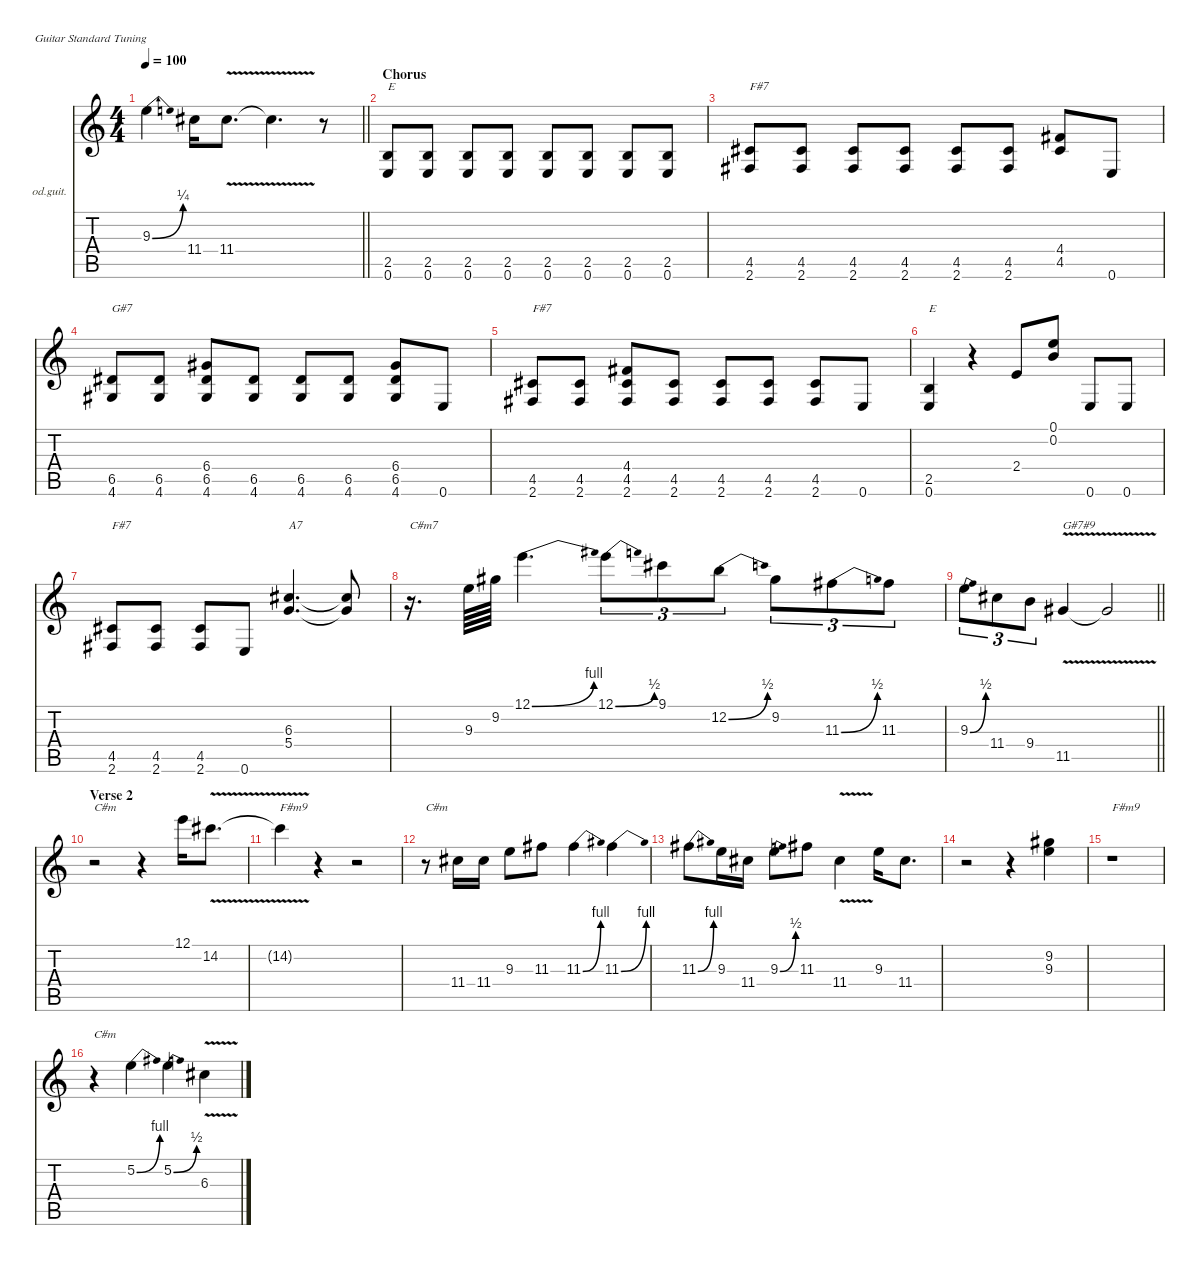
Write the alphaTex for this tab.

\defaultSystemsLayout 4
\hideDynamics
\bracketExtendMode nobrackets
\firstSystemTrackNameOrientation horizontal
\otherSystemsTrackNameOrientation horizontal
\track ("Lead" "od.guit.") {instrument overdrivenguitar}
\staff {score tabs}
\tuning (E4 B3 G3 D3 A2 E2)
\ts (4 4)
\tempo 100
\clef g2
\barLineRight lightlight
\ks c
9.3{be (bend 0 0 60 1)}.4{dy f} 11.4{acc #}.16 11.4{v acc #}.8{d} 11.4{v t acc #}.4{d} r.8 |
\section ("" "Chorus")
(2.5 0.6).8{txt "E"} (2.5 0.6).8 (2.5 0.6).8 (2.5 0.6).8 (2.5 0.6).8 (2.5 0.6).8 (2.5 0.6).8 (2.5 0.6).8 |
(4.5{acc #} 2.6{acc #}).8{txt "F#7"} (4.5{acc #} 2.6{acc #}).8 (4.5{acc #} 2.6{acc #}).8 (4.5{acc #} 2.6{acc #}).8 (4.5{acc #} 2.6{acc #}).8 (4.5{acc #} 2.6{acc #}).8 (4.4{acc #} 4.5{acc #}).8 0.6.8 |
(6.5{acc #} 4.6{acc #}).8{txt "G#7"} (6.5{acc #} 4.6{acc #}).8 (6.4{acc #} 6.5{acc #} 4.6{acc #}).8 (6.5{acc #} 4.6{acc #}).8 (6.5{acc #} 4.6{acc #}).8 (6.5{acc #} 4.6{acc #}).8 (6.4{acc #} 6.5{acc #} 4.6{acc #}).8 0.6.8 |
(4.5{acc #} 2.6{acc #}).8{txt "F#7"} (4.5{acc #} 2.6{acc #}).8 (4.4{acc #} 4.5{acc #} 2.6{acc #}).8 (4.5{acc #} 2.6{acc #}).8 (4.5{acc #} 2.6{acc #}).8 (4.5{acc #} 2.6{acc #}).8 (4.5{acc #} 2.6{acc #}).8 0.6.8 |
(2.5 0.6).4{txt "E"} r.4 2.4.8 (0.1 0.2).8 0.6.8 0.6.8 |
(4.5{acc #} 2.6{acc #}).8{txt "F#7"} (4.5{acc #} 2.6{acc #}).8 (4.5{acc #} 2.6{acc #}).8 0.6.8 (6.3{acc #} 5.4).4{d txt "A7"} (6.3{t acc #} 5.4{t}).8 |
r.16{d txt "C#m7"} 9.3.64 9.2{acc #}.64 12.1{be (bend 0 0 22.0000008 4)}.4{d} 12.1{be (bend 0 0 22.0000008 2)}.8{tu (3 2)} 9.1{acc #}.8{tu (3 2)} 12.2{be (bend 0 0 22.0000008 2)}.8{tu (3 2)} 9.2{acc #}.8{tu (3 2)} 11.3{be (bend 0 0 22.0000008 2) acc #}.8{tu (3 2)} 11.3{acc #}.8{tu (3 2)} |
\barLineRight lightlight
9.3{be (bend 0 0 22.0000008 2)}.8{tu (3 2)} 11.4{acc #}.8{tu (3 2)} 9.4.8{tu (3 2)} 11.5{v acc #}.4{txt "G#7#9"} 11.5{v t acc #}.2 |
\section ("" "Verse 2")
r.2{txt "C#m"} r.4 12.1.16 14.2{v acc #}.8{d} |
14.2{v t acc #}.4{txt "F#m9"} r.4 r.2 |
r.8{txt "C#m"} 11.4{acc #}.16 11.4{acc #}.16 9.3.8 11.3{acc #}.8 11.3{be (bend 0 0 18.9999996 4) acc #}.4 11.3{be (bend 0 0 19.999999199999998 4) acc #}.4 |
11.3{be (bend 0 0 30 4) acc #}.8 9.3.16 11.4{acc #}.16 9.3{be (bend 0 0 30 2)}.8 11.3{acc #}.8 11.4{v acc #}.4 9.3.16 11.4{acc #}.8{d} |
r.2 r.4 (9.2{acc #} 9.3).4 |
r.1{txt "F#m9"} |
r.4{txt "C#m"} 5.2{be (bend 0 0 15 4)}.4 5.2{be (bend 0 0 30 2)}.4 6.3{v acc #}.4
